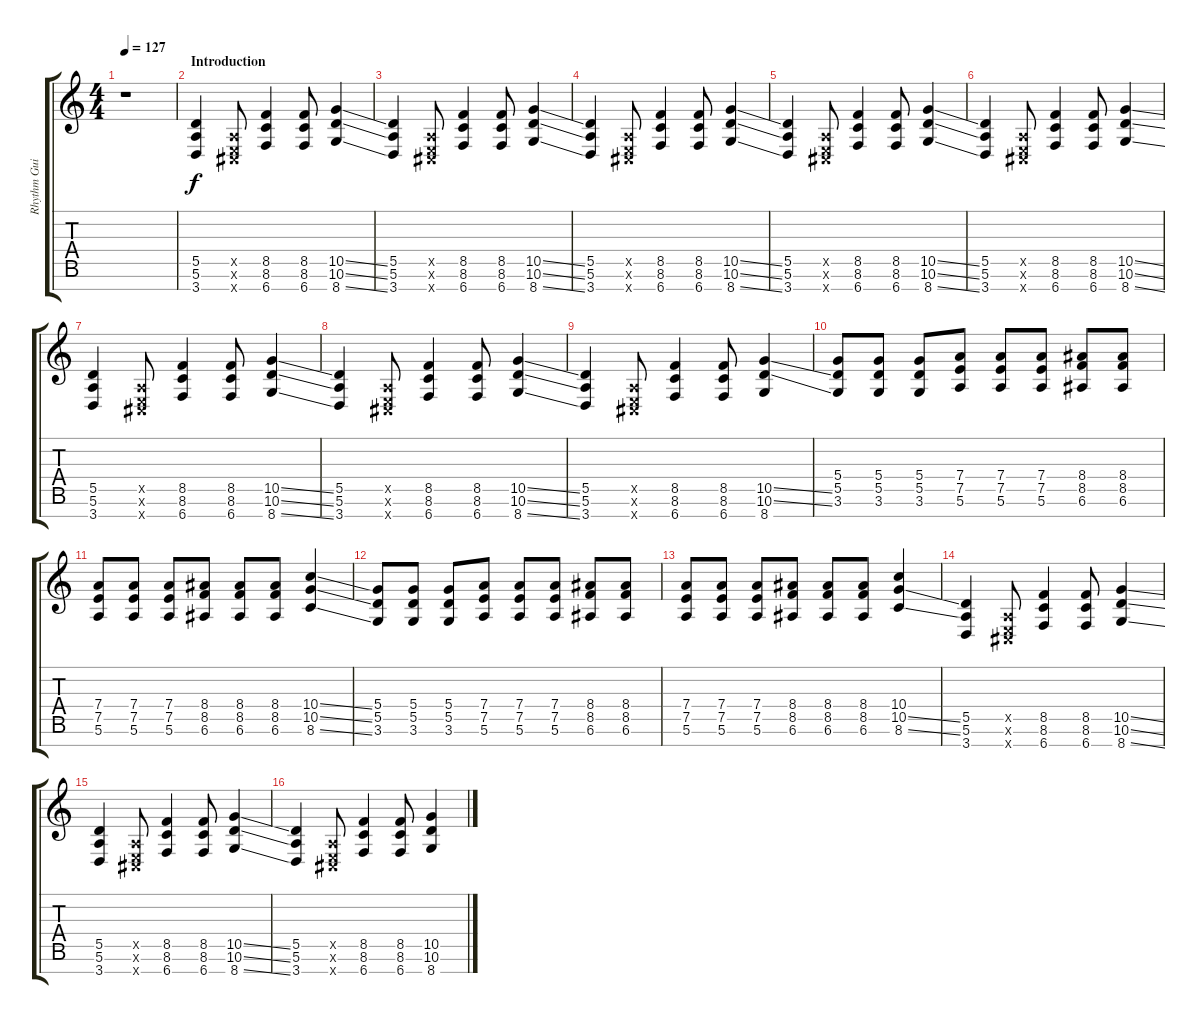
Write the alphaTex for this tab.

\track ("Rhythm Guitar" "Rhythm Gui") {instrument distortionguitar}
\staff {score tabs}
\tuning (E4 B3 G3 D3 A2 E2 B1) {hide}
\ts (4 4)
\tempo 127
\clef g2
\ks c
r.1{dy f instrument distortionguitar} |
\section ("" "Introduction")
(5.5 5.6 3.7).4 (0.5{x} 0.6{x} 2.7{x}).8 (8.5 8.6 6.7).4 (8.5 8.6 6.7).8 (10.5{ss} 10.6{ss} 8.7{ss}).4 |
(5.5 5.6 3.7).4 (0.5{x} 0.6{x} 2.7{x}).8 (8.5 8.6 6.7).4 (8.5 8.6 6.7).8 (10.5{ss} 10.6{ss} 8.7{ss}).4 |
(5.5 5.6 3.7).4 (0.5{x} 0.6{x} 2.7{x}).8 (8.5 8.6 6.7).4 (8.5 8.6 6.7).8 (10.5{ss} 10.6{ss} 8.7{ss}).4 |
(5.5 5.6 3.7).4 (0.5{x} 0.6{x} 2.7{x}).8 (8.5 8.6 6.7).4 (8.5 8.6 6.7).8 (10.5{ss} 10.6{ss} 8.7{ss}).4 |
(5.5 5.6 3.7).4 (0.5{x} 0.6{x} 2.7{x}).8 (8.5 8.6 6.7).4 (8.5 8.6 6.7).8 (10.5{ss} 10.6{ss} 8.7{ss}).4 |
(5.5 5.6 3.7).4 (0.5{x} 0.6{x} 2.7{x}).8 (8.5 8.6 6.7).4 (8.5 8.6 6.7).8 (10.5{ss} 10.6{ss} 8.7{ss}).4 |
(5.5 5.6 3.7).4 (0.5{x} 0.6{x} 2.7{x}).8 (8.5 8.6 6.7).4 (8.5 8.6 6.7).8 (10.5{ss} 10.6{ss} 8.7{ss}).4 |
(5.5 5.6 3.7).4 (0.5{x} 0.6{x} 2.7{x}).8 (8.5 8.6 6.7).4 (8.5 8.6 6.7).8 (10.5{ss} 10.6{ss} 8.7).4 |
(5.4 5.5 3.6).8 (5.4 5.5 3.6).8 (5.4 5.5 3.6).8 (7.4 7.5 5.6).8 (7.4 7.5 5.6).8 (7.4 7.5 5.6).8 (8.4 8.5 6.6).8 (8.4 8.5 6.6).8 |
(7.4 7.5 5.6).8 (7.4 7.5 5.6).8 (7.4 7.5 5.6).8 (8.4 8.5 6.6).8 (8.4 8.5 6.6).8 (8.4 8.5 6.6).8 (10.4{ss} 10.5{ss} 8.6{ss}).4 |
(5.4 5.5 3.6).8 (5.4 5.5 3.6).8 (5.4 5.5 3.6).8 (7.4 7.5 5.6).8 (7.4 7.5 5.6).8 (7.4 7.5 5.6).8 (8.4 8.5 6.6).8 (8.4 8.5 6.6).8 |
(7.4 7.5 5.6).8 (7.4 7.5 5.6).8 (7.4 7.5 5.6).8 (8.4 8.5 6.6).8 (8.4 8.5 6.6).8 (8.4 8.5 6.6).8 (10.4 10.5{ss} 8.6{ss}).4 |
(5.5 5.6 3.7).4 (0.5{x} 0.6{x} 2.7{x}).8 (8.5 8.6 6.7).4 (8.5 8.6 6.7).8 (10.5{ss} 10.6{ss} 8.7{ss}).4 |
(5.5 5.6 3.7).4 (0.5{x} 0.6{x} 2.7{x}).8 (8.5 8.6 6.7).4 (8.5 8.6 6.7).8 (10.5{ss} 10.6{ss} 8.7{ss}).4 |
(5.5 5.6 3.7).4 (0.5{x} 0.6{x} 2.7{x}).8 (8.5 8.6 6.7).4 (8.5 8.6 6.7).8 (10.5{ss} 10.6{ss} 8.7{ss}).4
